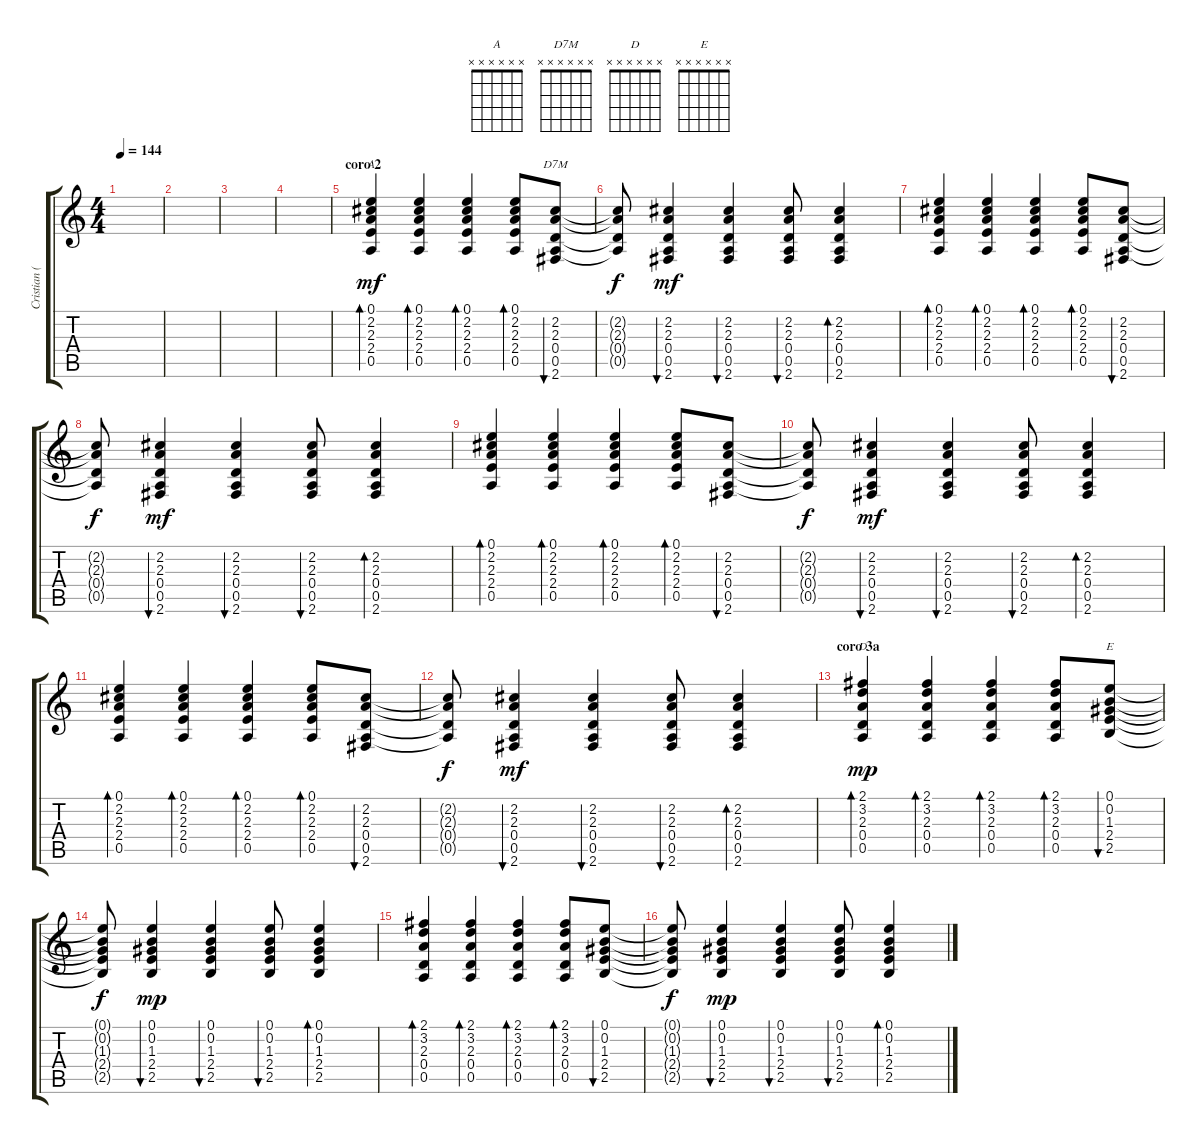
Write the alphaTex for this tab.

\track ("Cristian (guitarra)" "Cristian (") {instrument overdrivenguitar}
\staff {score tabs}
\tuning (E4 B3 G3 D3 A2 E2) {hide}
\chord ("A" x x x x x x)
\chord ("D7M" x x x x x x)
\chord ("D" x x x x x x)
\chord ("E" x x x x x x)
\ts (4 4)
\tempo 144
\clef g2
\ks c
|
|
|
|
\section ("" "coro 2")
(0.1 2.2 2.3 2.4 0.5).4{bd 120 ch "A" dy mf volume 11 instrument electricguitarclean} (0.1 2.2 2.3 2.4 0.5).4{bd 120} (0.1 2.2 2.3 2.4 0.5).4{bd 120} (0.1 2.2 2.3 2.4 0.5).8{bd 30} (2.2 2.3 0.4 0.5 2.6).8{bu 30 ch "D7M"} |
(2.2{t} 2.3{t} 0.4{t} 0.5{t}).8{dy f} (2.2 2.3 0.4 0.5 2.6).4{bu 30 dy mf} (2.2 2.3 0.4 0.5 2.6).4{bu 30} (2.2 2.3 0.4 0.5 2.6).8{bu 60} (2.2 2.3 0.4 0.5 2.6).4{bd 60} |
(0.1 2.2 2.3 2.4 0.5).4{bd 120} (0.1 2.2 2.3 2.4 0.5).4{bd 120} (0.1 2.2 2.3 2.4 0.5).4{bd 120} (0.1 2.2 2.3 2.4 0.5).8{bd 30} (2.2 2.3 0.4 0.5 2.6).8{bu 30} |
(2.2{t} 2.3{t} 0.4{t} 0.5{t}).8{dy f} (2.2 2.3 0.4 0.5 2.6).4{bu 30 dy mf} (2.2 2.3 0.4 0.5 2.6).4{bu 30} (2.2 2.3 0.4 0.5 2.6).8{bu 60} (2.2 2.3 0.4 0.5 2.6).4{bd 60} |
(0.1 2.2 2.3 2.4 0.5).4{bd 120} (0.1 2.2 2.3 2.4 0.5).4{bd 120} (0.1 2.2 2.3 2.4 0.5).4{bd 120} (0.1 2.2 2.3 2.4 0.5).8{bd 30} (2.2 2.3 0.4 0.5 2.6).8{bu 30} |
(2.2{t} 2.3{t} 0.4{t} 0.5{t}).8{dy f} (2.2 2.3 0.4 0.5 2.6).4{bu 30 dy mf} (2.2 2.3 0.4 0.5 2.6).4{bu 30} (2.2 2.3 0.4 0.5 2.6).8{bu 60} (2.2 2.3 0.4 0.5 2.6).4{bd 60} |
(0.1 2.2 2.3 2.4 0.5).4{bd 120} (0.1 2.2 2.3 2.4 0.5).4{bd 120} (0.1 2.2 2.3 2.4 0.5).4{bd 120} (0.1 2.2 2.3 2.4 0.5).8{bd 30} (2.2 2.3 0.4 0.5 2.6).8{bu 30} |
(2.2{t} 2.3{t} 0.4{t} 0.5{t}).8{dy f} (2.2 2.3 0.4 0.5 2.6).4{bu 30 dy mf} (2.2 2.3 0.4 0.5 2.6).4{bu 30} (2.2 2.3 0.4 0.5 2.6).8{bu 60} (2.2 2.3 0.4 0.5 2.6).4{bd 60} |
\section ("" "coro 3a")
(2.1 3.2 2.3 0.4 0.5).4{bd 60 ch "D" dy mp} (2.1 3.2 2.3 0.4 0.5).4{bd 60} (2.1 3.2 2.3 0.4 0.5).4{bd 60} (2.1 3.2 2.3 0.4 0.5).8{bd 60} (0.1 0.2 1.3 2.4 2.5).8{bu 60 ch "E"} |
(0.1{t} 0.2{t} 1.3{t} 2.4{t} 2.5{t}).8{dy f} (0.1 0.2 1.3 2.4 2.5).4{bu 60 dy mp} (0.1 0.2 1.3 2.4 2.5).4{bu 60} (0.1 0.2 1.3 2.4 2.5).8{bu 60} (0.1 0.2 1.3 2.4 2.5).4{bd 60} |
(2.1 3.2 2.3 0.4 0.5).4{bd 60} (2.1 3.2 2.3 0.4 0.5).4{bd 60} (2.1 3.2 2.3 0.4 0.5).4{bd 60} (2.1 3.2 2.3 0.4 0.5).8{bd 60} (0.1 0.2 1.3 2.4 2.5).8{bu 60} |
(0.1{t} 0.2{t} 1.3{t} 2.4{t} 2.5{t}).8{dy f} (0.1 0.2 1.3 2.4 2.5).4{bu 60 dy mp} (0.1 0.2 1.3 2.4 2.5).4{bu 60} (0.1 0.2 1.3 2.4 2.5).8{bu 60} (0.1 0.2 1.3 2.4 2.5).4{bd 60}
